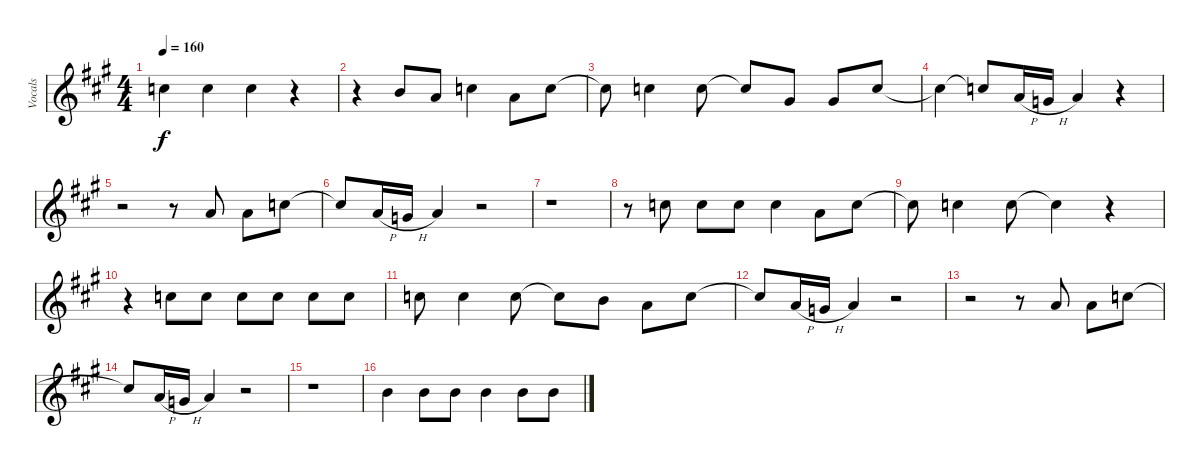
\track ("Vocals" "Vocals") {instrument synthvoice}
\staff {score}
\tuning (E4 B3 G3 D3 A2 E2) {hide}
\ts (4 4)
\tempo 160
\clef g2
\ks a
8.1.4{dy f} 8.1.4 8.1.4 r.4 |
r.4 7.1.8 5.1.8 8.1.4 5.1.8 8.1.8 |
8.1{t}.8 8.1.4 8.1.8 8.1{t}.8 4.1.8 4.1.8 8.1.8 |
8.1{t}.4 8.1{t}.8 5.1{h}.16 3.1{h}.16 5.1.4 r.4 |
r.2 r.8 5.1.8 5.1.8 8.1.8 |
8.1{t}.8 5.1{h}.16 3.1{h}.16 5.1.4 r.2 |
r.1 |
r.8 8.1.8 8.1.8 8.1.8 8.1.4 5.1.8 8.1.8 |
8.1{t}.8 8.1.4 8.1.8 8.1{t}.4 r.4 |
r.4 8.1.8 8.1.8 8.1.8 8.1.8 8.1.8 8.1.8 |
8.1.8 8.1.4 8.1.8 8.1{t}.8 7.1.8 5.1.8 8.1.8 |
8.1{t}.8 5.1{h}.16 3.1{h}.16 5.1.4 r.2 |
r.2 r.8 5.1.8 5.1.8 8.1.8 |
8.1{t}.8 5.1{h}.16 3.1{h}.16 5.1.4 r.2 |
r.1 |
7.1.4 7.1.8 7.1.8 7.1.4 7.1.8 7.1.8
